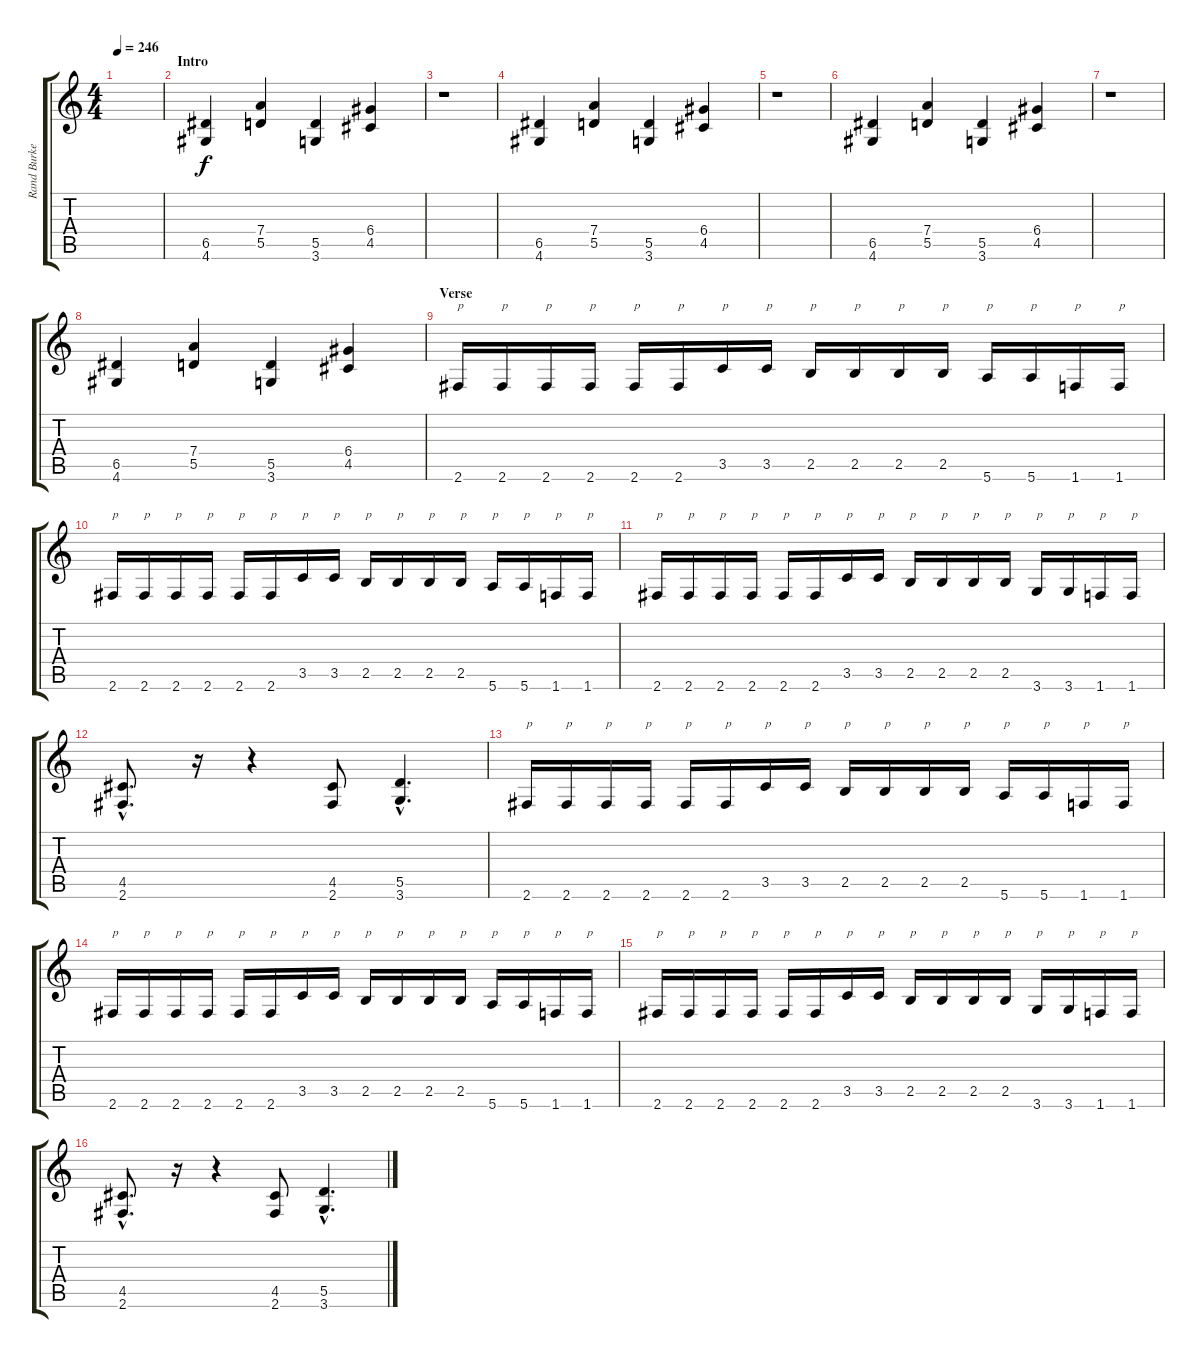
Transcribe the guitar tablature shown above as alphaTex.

\track ("Rand Burkey" "Rand Burke") {instrument distortionguitar}
\staff {score tabs}
\tuning (E4 B3 G3 D3 A2 E2) {hide}
\ts (4 4)
\tempo 246
\clef g2
\ks c
|
\section ("" "Intro")
(6.5 4.6).4 (7.4 5.5).4 (5.5 3.6).4 (6.4 4.5).4 |
r.1 |
(6.5 4.6).4 (7.4 5.5).4 (5.5 3.6).4 (6.4 4.5).4 |
r.1 |
(6.5 4.6).4 (7.4 5.5).4 (5.5 3.6).4 (6.4 4.5).4 |
r.1 |
(6.5 4.6).4 (7.4 5.5).4 (5.5 3.6).4 (6.4 4.5).4 |
\section ("" "Verse")
2.6.16{txt "p"} 2.6.16{txt "p"} 2.6.16{txt "p"} 2.6.16{txt "p"} 2.6.16{txt "p"} 2.6.16{txt "p"} 3.5.16{txt "p"} 3.5.16{txt "p"} 2.5.16{txt "p"} 2.5.16{txt "p"} 2.5.16{txt "p"} 2.5.16{txt "p"} 5.6.16{txt "p"} 5.6.16{txt "p"} 1.6.16{txt "p"} 1.6.16{txt "p"} |
2.6.16{txt "p"} 2.6.16{txt "p"} 2.6.16{txt "p"} 2.6.16{txt "p"} 2.6.16{txt "p"} 2.6.16{txt "p"} 3.5.16{txt "p"} 3.5.16{txt "p"} 2.5.16{txt "p"} 2.5.16{txt "p"} 2.5.16{txt "p"} 2.5.16{txt "p"} 5.6.16{txt "p"} 5.6.16{txt "p"} 1.6.16{txt "p"} 1.6.16{txt "p"} |
2.6.16{txt "p"} 2.6.16{txt "p"} 2.6.16{txt "p"} 2.6.16{txt "p"} 2.6.16{txt "p"} 2.6.16{txt "p"} 3.5.16{txt "p"} 3.5.16{txt "p"} 2.5.16{txt "p"} 2.5.16{txt "p"} 2.5.16{txt "p"} 2.5.16{txt "p"} 3.6.16{txt "p"} 3.6.16{txt "p"} 1.6.16{txt "p"} 1.6.16{txt "p"} |
(4.5{hac} 2.6{hac}).8{d} r.16 r.4 (4.5 2.6).8 (5.5{hac} 3.6{hac}).4{d} |
2.6.16{txt "p"} 2.6.16{txt "p"} 2.6.16{txt "p"} 2.6.16{txt "p"} 2.6.16{txt "p"} 2.6.16{txt "p"} 3.5.16{txt "p"} 3.5.16{txt "p"} 2.5.16{txt "p"} 2.5.16{txt "p"} 2.5.16{txt "p"} 2.5.16{txt "p"} 5.6.16{txt "p"} 5.6.16{txt "p"} 1.6.16{txt "p"} 1.6.16{txt "p"} |
2.6.16{txt "p"} 2.6.16{txt "p"} 2.6.16{txt "p"} 2.6.16{txt "p"} 2.6.16{txt "p"} 2.6.16{txt "p"} 3.5.16{txt "p"} 3.5.16{txt "p"} 2.5.16{txt "p"} 2.5.16{txt "p"} 2.5.16{txt "p"} 2.5.16{txt "p"} 5.6.16{txt "p"} 5.6.16{txt "p"} 1.6.16{txt "p"} 1.6.16{txt "p"} |
2.6.16{txt "p"} 2.6.16{txt "p"} 2.6.16{txt "p"} 2.6.16{txt "p"} 2.6.16{txt "p"} 2.6.16{txt "p"} 3.5.16{txt "p"} 3.5.16{txt "p"} 2.5.16{txt "p"} 2.5.16{txt "p"} 2.5.16{txt "p"} 2.5.16{txt "p"} 3.6.16{txt "p"} 3.6.16{txt "p"} 1.6.16{txt "p"} 1.6.16{txt "p"} |
(4.5{hac} 2.6{hac}).8{d} r.16 r.4 (4.5 2.6).8 (5.5{hac} 3.6{hac}).4{d}
